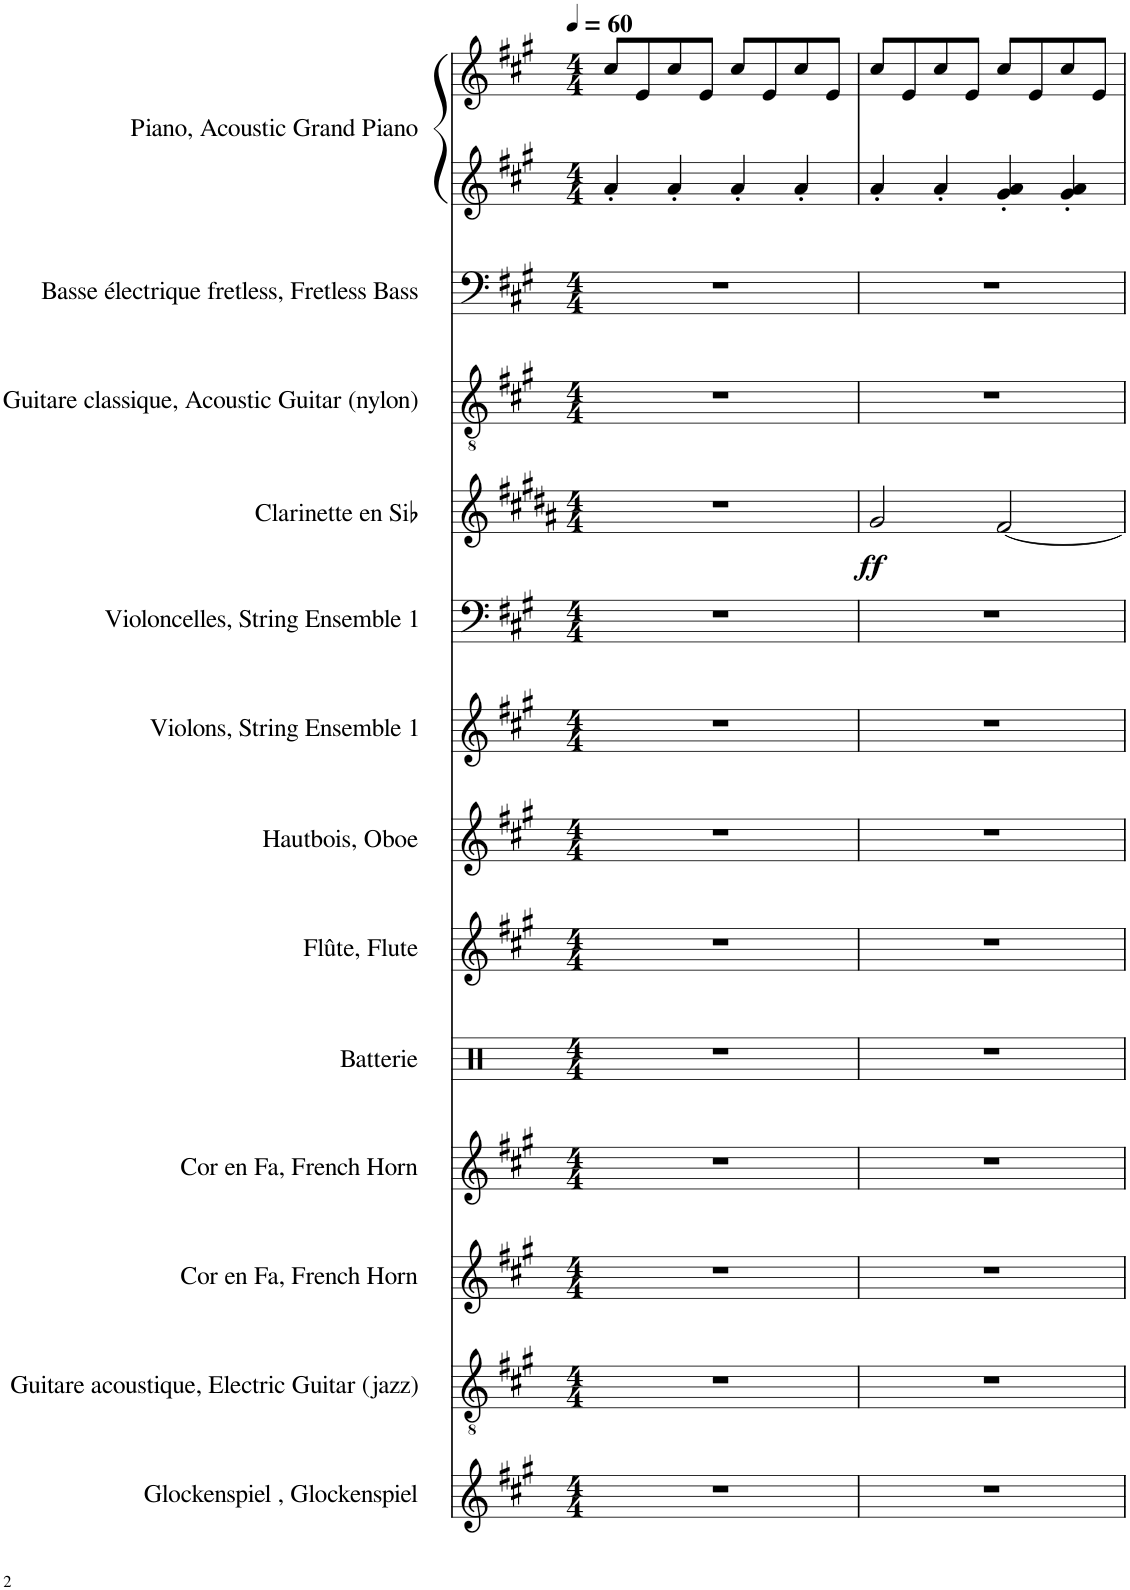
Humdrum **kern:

**kern	**kern	**kern	**kern	**kern	**kern	**kern	**kern	**kern	**kern	**dynam	**kern	**kern	**kern	**kern
*part13	*part12	*part11	*part10	*part9	*part8	*part7	*part6	*part5	*part4	*part4	*part3	*part2	*part1	*part1
*staff14	*staff13	*staff12	*staff11	*staff10	*staff9	*staff8	*staff7	*staff6	*staff5	*staff5	*staff4	*staff3	*staff2	*staff1
*I"Glockenspiel , Glockenspiel	*I"Guitare acoustique, Electric Guitar (jazz)	*I"Cor en Fa, French Horn	*I"Cor en Fa, French Horn	*I"Batterie	*I"Flûte, Flute	*I"Hautbois, Oboe	*I"Violons, String Ensemble 1	*I"Violoncelles, String Ensemble 1	*I"Clarinette en Sib	*	*I"Guitare classique, Acoustic Guitar (nylon)	*I"Basse électrique fretless, Fretless Bass	*I"Piano, Acoustic Grand Piano	*
*I'Glock.	*I'Guit.	*I'Cor Fa	*I'Cor Fa	*I'Bat.	*I'Fl.	*I'Htbs.	*I'Vlns.	*I'Vlcs	*I'Clar. Sib	*	*I'Guit.	*I'B. él. Frtl.	*I'Pia.	*
*clefG2	*clefGv2	*clefG2	*clefG2	*clefX	*clefG2	*clefG2	*clefG2	*clefF4	*clefG2	*	*clefGv2	*clefF4	*clefG2	*clefG2
*Trd-14c-24	*	*Trd4c7	*Trd4c7	*	*	*	*	*	*Trd1c2	*	*	*Trd7c12	*	*
*k[f#c#g#]	*k[f#c#g#]	*k[f#c#g#]	*k[f#c#g#]	*k[]	*k[f#c#g#]	*k[f#c#g#]	*k[f#c#g#]	*k[f#c#g#]	*k[f#c#g#d#a#]	*	*k[f#c#g#]	*k[f#c#g#]	*k[f#c#g#]	*k[f#c#g#]
*M4/4	*M4/4	*M4/4	*M4/4	*M4/4	*M4/4	*M4/4	*M4/4	*M4/4	*M4/4	*	*M4/4	*M4/4	*M4/4	*M4/4
*MM60	*MM60	*MM60	*MM60	*MM60	*MM60	*MM60	*MM60	*MM60	*MM60	*	*MM60	*MM60	*MM60	*MM60
=1	=1	=1	=1	=1	=1	=1	=1	=1	=1	=1	=1	=1	=1	=1
1r	1r	1r	1r	1r	1r	1r	1r	1r	1r	.	1r	1r	4a'/	8cc#/L
.	.	.	.	.	.	.	.	.	.	.	.	.	.	8e/
.	.	.	.	.	.	.	.	.	.	.	.	.	4a'/	8cc#/
.	.	.	.	.	.	.	.	.	.	.	.	.	.	8e/J
.	.	.	.	.	.	.	.	.	.	.	.	.	4a'/	8cc#/L
.	.	.	.	.	.	.	.	.	.	.	.	.	.	8e/
.	.	.	.	.	.	.	.	.	.	.	.	.	4a'/	8cc#/
.	.	.	.	.	.	.	.	.	.	.	.	.	.	8e/J
=2	=2	=2	=2	=2	=2	=2	=2	=2	=2	=2	=2	=2	=2	=2
!	!	!	!	!	!	!	!	!	!	!LO:DY:b	!	!	!	!
1r	1r	1r	1r	1r	1r	1r	1r	1r	2g#/	ff	1r	1r	4a'/	8cc#/L
.	.	.	.	.	.	.	.	.	.	.	.	.	.	8e/
.	.	.	.	.	.	.	.	.	.	.	.	.	4a'/	8cc#/
.	.	.	.	.	.	.	.	.	.	.	.	.	.	8e/J
.	.	.	.	.	.	.	.	.	[2f#/	.	.	.	4g#/' 4a/'	8cc#/L
.	.	.	.	.	.	.	.	.	.	.	.	.	.	8e/
.	.	.	.	.	.	.	.	.	.	.	.	.	4g#/' 4a/'	8cc#/
.	.	.	.	.	.	.	.	.	.	.	.	.	.	8e/J
=	=	=	=	=	=	=	=	=	=	=	=	=	=	=
*-	*-	*-	*-	*-	*-	*-	*-	*-	*-	*-	*-	*-	*-	*-
